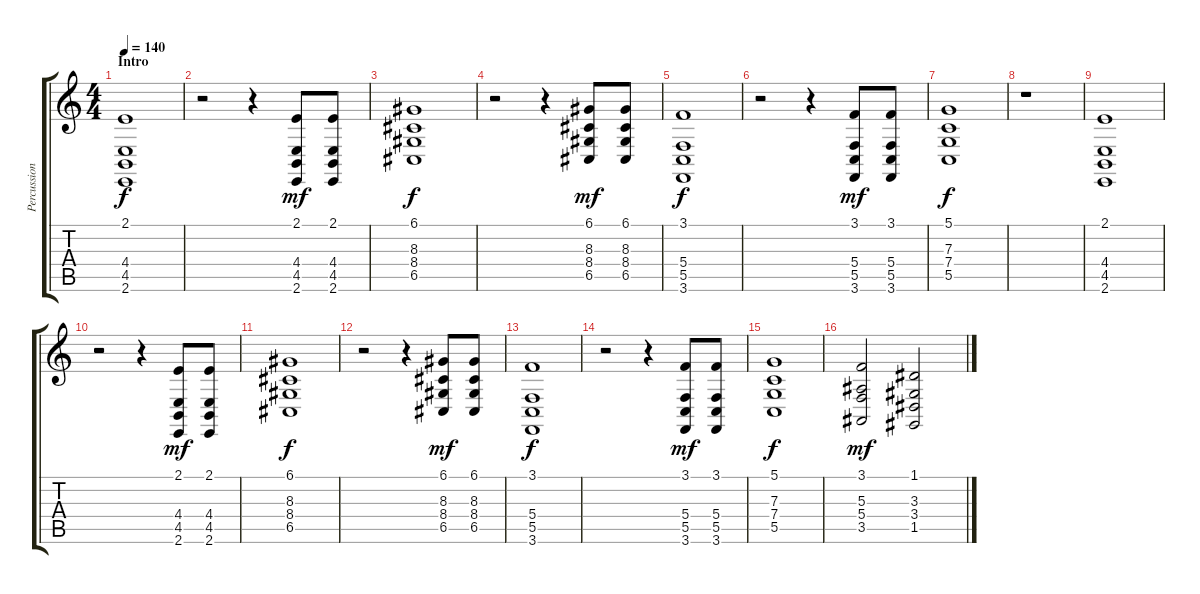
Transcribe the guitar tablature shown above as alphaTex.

\track ("Percussion" "Percussion") {instrument taikodrum}
\staff {score tabs}
\tuning (D4 A3 F3 C3 G2 D2) {hide}
\ts (4 4)
\section ("" "Intro")
\tempo 140
\tempo 100
\tempo 140
\clef g2
\ks c
(2.1 4.4 4.5 2.6).1{dy f instrument taikodrum} |
r.2 r.4 (2.1 4.4 4.5 2.6).8{dy mf} (2.1 4.4 4.5 2.6).8 |
(6.1 8.3 8.4 6.5).1{dy f} |
r.2 r.4 (6.1 8.3 8.4 6.5).8{dy mf} (6.1 8.3 8.4 6.5).8 |
(3.1 5.4 5.5 3.6).1{dy f} |
r.2 r.4 (3.1 5.4 5.5 3.6).8{dy mf} (3.1 5.4 5.5 3.6).8 |
(5.1 7.3 7.4 5.5).1{dy f} |
r.1 |
(2.1 4.4 4.5 2.6).1 |
r.2 r.4 (2.1 4.4 4.5 2.6).8{dy mf} (2.1 4.4 4.5 2.6).8 |
(6.1 8.3 8.4 6.5).1{dy f} |
r.2 r.4 (6.1 8.3 8.4 6.5).8{dy mf} (6.1 8.3 8.4 6.5).8 |
(3.1 5.4 5.5 3.6).1{dy f} |
r.2 r.4 (3.1 5.4 5.5 3.6).8{dy mf} (3.1 5.4 5.5 3.6).8 |
(5.1 7.3 7.4 5.5).1{dy f} |
(3.1 5.3 5.4 3.5).2{dy mf} (1.1 3.3 3.4 1.5).2
